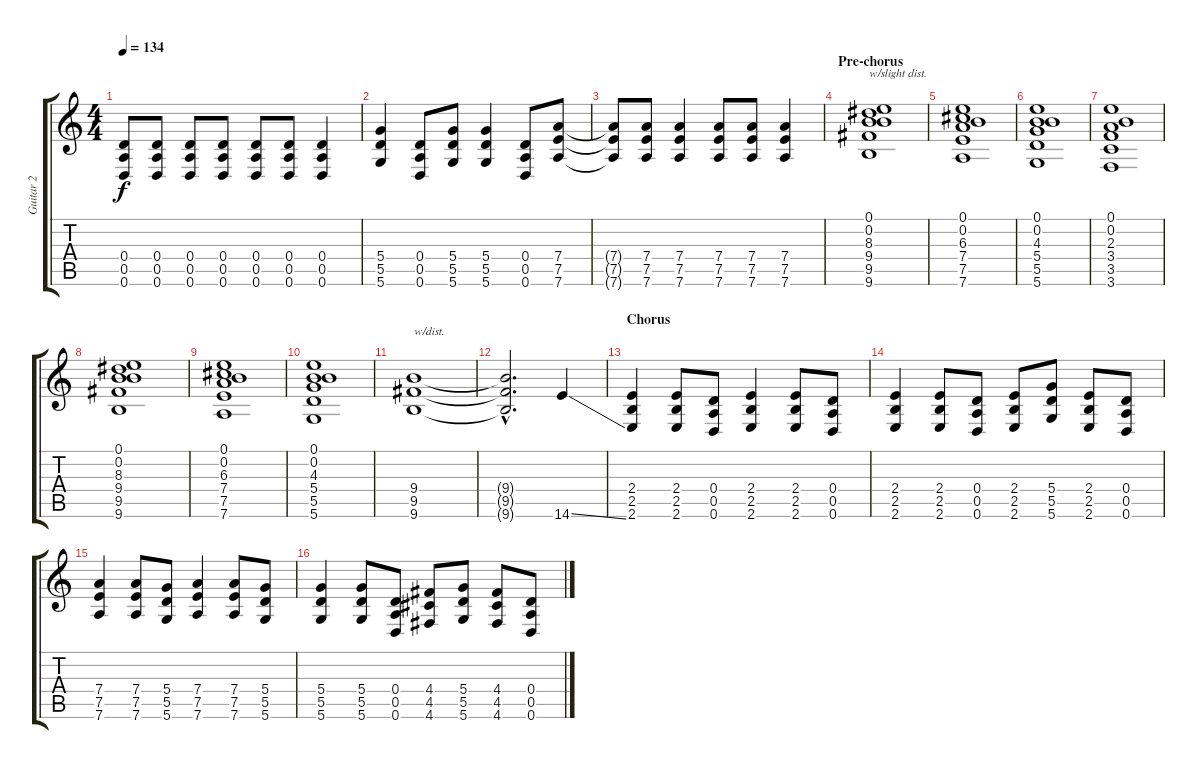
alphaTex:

\track ("Guitar 2" "Guitar 2") {instrument distortionguitar}
\staff {score tabs}
\tuning (E4 B3 G3 D3 A2 D2) {hide}
\ts (4 4)
\tempo 134
\clef g2
\ks c
(0.4 0.5 0.6).8{dy f} (0.4 0.5 0.6).8 (0.4 0.5 0.6).8 (0.4 0.5 0.6).8 (0.4 0.5 0.6).8 (0.4 0.5 0.6).8 (0.4 0.5 0.6).4 |
(5.4 5.5 5.6).4 (0.4 0.5 0.6).8 (5.4 5.5 5.6).8 (5.4 5.5 5.6).4 (0.4 0.5 0.6).8 (7.4 7.5 7.6).8 |
(7.4{t} 7.5{t} 7.6{t}).8 (7.4 7.5 7.6).8 (7.4 7.5 7.6).4 (7.4 7.5 7.6).8 (7.4 7.5 7.6).8 (7.4 7.5 7.6).4 |
\section ("" "Pre-chorus")
(0.1 0.2 8.3 9.4 9.5 9.6).1{txt "w/slight dist." instrument electricguitarclean} |
(0.1 0.2 6.3 7.4 7.5 7.6).1 |
(0.1 0.2 4.3 5.4 5.5 5.6).1 |
(0.1 0.2 2.3 3.4 3.5 3.6).1 |
(0.1 0.2 8.3 9.4 9.5 9.6).1{instrument electricguitarclean} |
(0.1 0.2 6.3 7.4 7.5 7.6).1 |
(0.1 0.2 4.3 5.4 5.5 5.6).1 |
(9.4 9.5 9.6).1{txt "w/dist." instrument distortionguitar} |
(9.4{hac t} 9.5{hac t} 9.6{hac t}).2{d} 14.6{ss}.4 |
\section ("" "Chorus")
(2.4 2.5 2.6).4{instrument distortionguitar} (2.4 2.5 2.6).8 (0.4 0.5 0.6).8 (2.4 2.5 2.6).4 (2.4 2.5 2.6).8 (0.4 0.5 0.6).8 |
(2.4 2.5 2.6).4 (2.4 2.5 2.6).8 (0.4 0.5 0.6).8 (2.4 2.5 2.6).8 (5.4 5.5 5.6).8 (2.4 2.5 2.6).8 (0.4 0.5 0.6).8 |
(7.4 7.5 7.6).4 (7.4 7.5 7.6).8 (5.4 5.5 5.6).8 (7.4 7.5 7.6).4 (7.4 7.5 7.6).8 (5.4 5.5 5.6).8 |
(5.4 5.5 5.6).4 (5.4 5.5 5.6).8 (0.4 0.5 0.6).8 (4.4 4.5 4.6).8 (5.4 5.5 5.6).8 (4.4 4.5 4.6).8 (0.4 0.5 0.6).8
